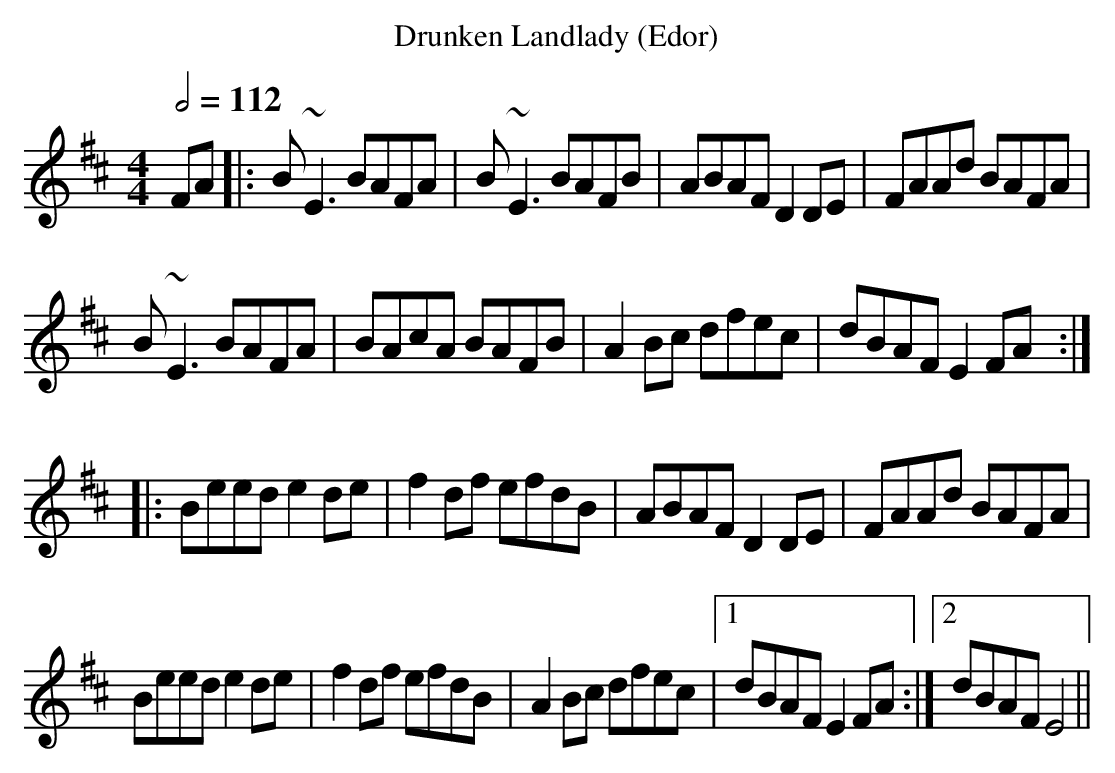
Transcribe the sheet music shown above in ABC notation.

X:1
T:Drunken Landlady (Edor)
Q:1/2=112
M:4/4
L:1/8
K:Edor
FA|:B~E3 BAFA|B~E3 BAFB|ABAF D2DE|FAAd BAFA|
B~E3 BAFA|BAcA BAFB|A2Bc dfec|dBAF E2FA:|
|:Beed e2de|f2df efdB|ABAF D2DE|FAAd BAFA|
Beed e2de|f2df efdB|A2Bc dfec|1dBAF E2FA:|2dBAF E4||
